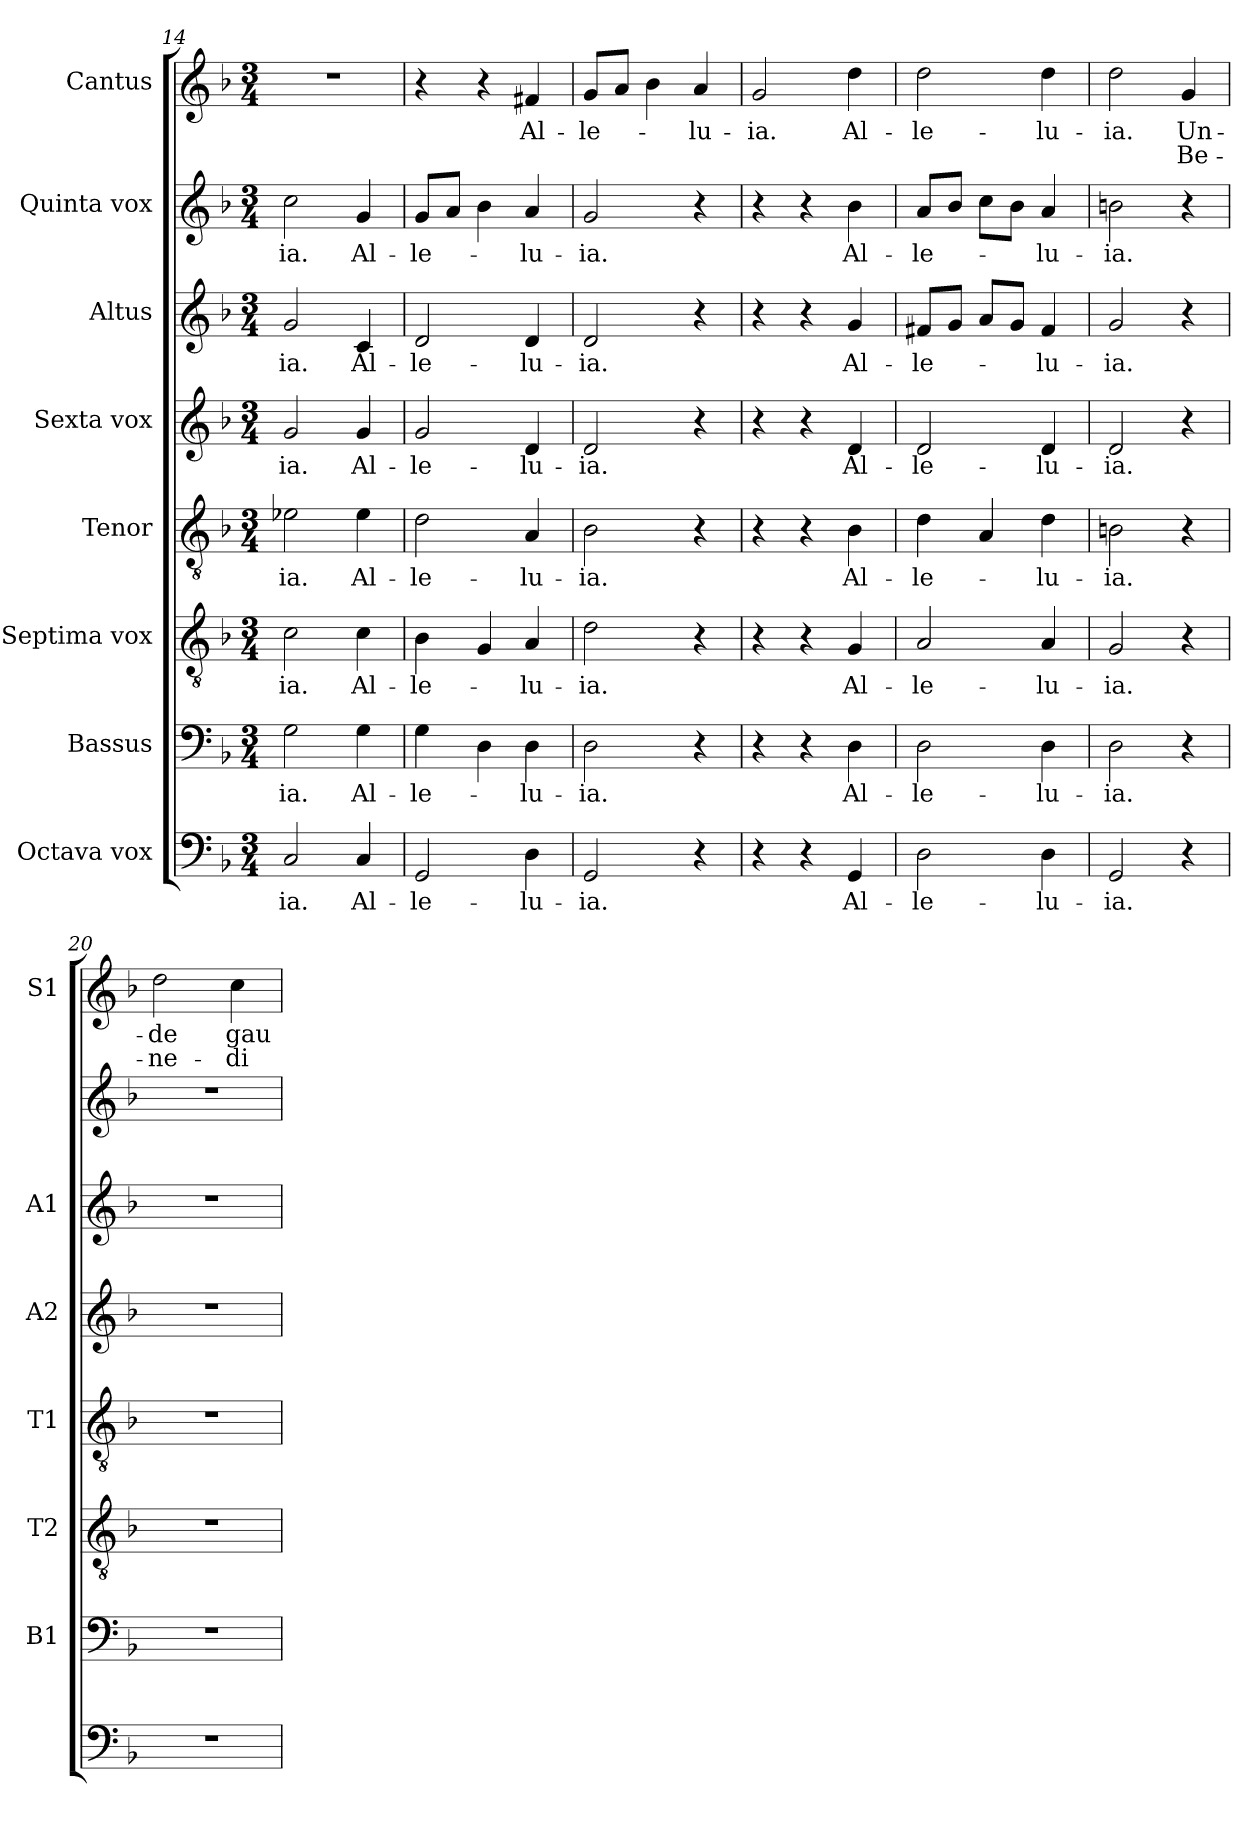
**kern	**text	**kern	**text	**kern	**text	**kern	**text	**kern	**text	**kern	**text	**kern	**text	**kern	**text	**text
*part8	*part8	*part7	*part7	*part6	*part6	*part5	*part5	*part4	*part4	*part3	*part3	*part2	*part2	*part1	*part1	*part1
*staff8	*staff8	*staff7	*staff7	*staff6	*staff6	*staff5	*staff5	*staff4	*staff4	*staff3	*staff3	*staff2	*staff2	*staff1	*staff1	*staff1
*I"Octava vox	*	*I"Bassus	*	*I"Septima vox	*	*I"Tenor	*	*I"Sexta vox	*	*I"Altus	*	*I"Quinta vox	*	*I"Cantus	*	*
*	*	*I'B1	*	*I'T2	*	*I'T1	*	*I'A2	*	*I'A1	*	*	*	*I'S1	*	*
*clefF4	*	*clefF4	*	*clefGv2	*	*clefGv2	*	*clefG2	*	*clefG2	*	*clefG2	*	*clefG2	*	*
*k[b-]	*	*k[b-]	*	*k[b-]	*	*k[b-]	*	*k[b-]	*	*k[b-]	*	*k[b-]	*	*k[b-]	*	*
*F:	*	*F:	*	*F:	*	*F:	*	*F:	*	*F:	*	*F:	*	*F:	*	*
*M3/4	*	*M3/4	*	*M3/4	*	*M3/4	*	*M3/4	*	*M3/4	*	*M3/4	*	*M3/4	*	*
=14	=14	=14	=14	=14	=14	=14	=14	=14	=14	=14	=14	=14	=14	=14	=14	=14
!	!LO:LY:b	!	!LO:LY:b	!	!LO:LY:b	!	!LO:LY:b	!	!LO:LY:b	!	!LO:LY:b	!	!LO:LY:b	!	!	!
2C/	-ia.	2G\	-ia.	2c\	-ia.	2e-X\	-ia.	2g/	-ia.	2g/	-ia.	2cc\	-ia.	2.r	.	.
!	!LO:LY:b	!	!LO:LY:b	!	!LO:LY:b	!	!LO:LY:b	!	!LO:LY:b	!	!LO:LY:b	!	!LO:LY:b	!	!	!
4C/	Al-	4G\	Al-	4c\	Al-	4e-\	Al-	4g/	Al-	4c/	Al-	4g/	Al-	.	.	.
=15	=15	=15	=15	=15	=15	=15	=15	=15	=15	=15	=15	=15	=15	=15	=15	=15
!	!LO:LY:b	!	!LO:LY:b	!	!LO:LY:b	!	!LO:LY:b	!	!LO:LY:b	!	!LO:LY:b	!	!LO:LY:b	!	!	!
2GG/	-le-	4G\	-le-	4B-\	-le-	2d\	-le-	2g/	-le-	2d/	-le-	8g/L	-le-	4r	.	.
.	.	.	.	.	.	.	.	.	.	.	.	8a/J	.	.	.	.
.	.	4D\	.	4G/	.	.	.	.	.	.	.	4b-\	.	4r	.	.
!	!LO:LY:b	!	!LO:LY:b	!	!LO:LY:b	!	!LO:LY:b	!	!LO:LY:b	!	!LO:LY:b	!	!LO:LY:b	!	!LO:LY:b	!
4D\	-lu-	4D\	-lu-	4A/	-lu-	4A/	-lu-	4d/	-lu-	4d/	-lu-	4a/	-lu-	4f#X/	Al-	.
!!LO:LB:g=z
=16	=16	=16	=16	=16	=16	=16	=16	=16	=16	=16	=16	=16	=16	=16	=16	=16
!	!LO:LY:b	!	!LO:LY:b	!	!LO:LY:b	!	!LO:LY:b	!	!LO:LY:b	!	!LO:LY:b	!	!LO:LY:b	!	!LO:LY:b	!
2GG/	-ia.	2D\	-ia.	2d\	-ia.	2B-\	-ia.	2d/	-ia.	2d/	-ia.	2g/	-ia.	8g/L	-le-	.
.	.	.	.	.	.	.	.	.	.	.	.	.	.	8a/J	.	.
.	.	.	.	.	.	.	.	.	.	.	.	.	.	4b-\	.	.
!	!	!	!	!	!	!	!	!	!	!	!	!	!	!	!LO:LY:b	!
4r	.	4r	.	4r	.	4r	.	4r	.	4r	.	4r	.	4a/	-lu-	.
=17	=17	=17	=17	=17	=17	=17	=17	=17	=17	=17	=17	=17	=17	=17	=17	=17
!	!	!	!	!	!	!	!	!	!	!	!	!	!	!	!LO:LY:b	!
4r	.	4r	.	4r	.	4r	.	4r	.	4r	.	4r	.	2g/	-ia.	.
4r	.	4r	.	4r	.	4r	.	4r	.	4r	.	4r	.	.	.	.
!	!LO:LY:b	!	!LO:LY:b	!	!LO:LY:b	!	!LO:LY:b	!	!LO:LY:b	!	!LO:LY:b	!	!LO:LY:b	!	!LO:LY:b	!
4GG/	Al-	4D\	Al-	4G/	Al-	4B-\	Al-	4d/	Al-	4g/	Al-	4b-\	Al-	4dd\	Al-	.
=18	=18	=18	=18	=18	=18	=18	=18	=18	=18	=18	=18	=18	=18	=18	=18	=18
!	!LO:LY:b	!	!LO:LY:b	!	!LO:LY:b	!	!LO:LY:b	!	!LO:LY:b	!	!LO:LY:b	!	!LO:LY:b	!	!LO:LY:b	!
2D\	-le-	2D\	-le-	2A/	-le-	4d\	-le-	2d/	-le-	8f#X/L	-le-	8a/L	-le-	2dd\	-le-	.
.	.	.	.	.	.	.	.	.	.	8g/J	.	8b-/J	.	.	.	.
.	.	.	.	.	.	4A/	.	.	.	8a/L	.	8cc\L	.	.	.	.
.	.	.	.	.	.	.	.	.	.	8g/J	.	8b-\J	.	.	.	.
!	!LO:LY:b	!	!LO:LY:b	!	!LO:LY:b	!	!LO:LY:b	!	!LO:LY:b	!	!LO:LY:b	!	!LO:LY:b	!	!LO:LY:b	!
4D\	-lu-	4D\	-lu-	4A/	-lu-	4d\	-lu-	4d/	-lu-	4f#/	-lu-	4a/	-lu-	4dd\	-lu-	.
=19	=19	=19	=19	=19	=19	=19	=19	=19	=19	=19	=19	=19	=19	=19	=19	=19
!	!LO:LY:b	!	!LO:LY:b	!	!LO:LY:b	!	!LO:LY:b	!	!LO:LY:b	!	!LO:LY:b	!	!LO:LY:b	!	!LO:LY:b	!
2GG/	-ia.	2D\	-ia.	2G/	-ia.	2Bn\	-ia.	2d/	-ia.	2g/	-ia.	2bn\	-ia.	2dd\	-ia.	.
!	!	!	!	!	!	!	!	!	!	!	!	!	!	!	!LO:LY:b	!LO:LY:b
4r	.	4r	.	4r	.	4r	.	4r	.	4r	.	4r	.	4g/	Un-	Be-
=20	=20	=20	=20	=20	=20	=20	=20	=20	=20	=20	=20	=20	=20	=20	=20	=20
!	!	!	!	!	!	!	!	!	!	!	!	!	!	!	!LO:LY:b	!LO:LY:b
2.r	.	2.r	.	2.r	.	2.r	.	2.r	.	2.r	.	2.r	.	2dd\	-de	-ne-
!	!	!	!	!	!	!	!	!	!	!	!	!	!	!	!LO:LY:b	!LO:LY:b
.	.	.	.	.	.	.	.	.	.	.	.	.	.	4cc\	gau-	-di-
=	=	=	=	=	=	=	=	=	=	=	=	=	=	=	=	=
*-	*-	*-	*-	*-	*-	*-	*-	*-	*-	*-	*-	*-	*-	*-	*-	*-
